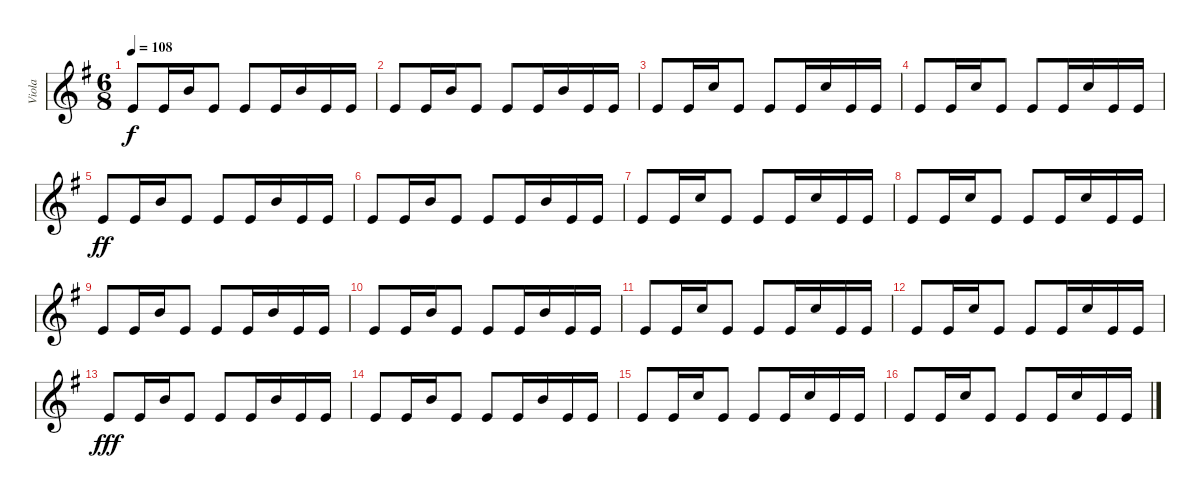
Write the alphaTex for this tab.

\track ("Viola" "Viola") {instrument stringensemble1}
\staff {score}
\tuning (A4 D4 G3 C3) {hide}
\ts (6 8)
\tempo 108
\clef g2
\ks eminor
2.2.8{dy f} 2.2.16 2.1.16 2.2.8 2.2.8 2.2.16 2.1.16 2.2.16 2.2.16 |
2.2.8 2.2.16 2.1.16 2.2.8 2.2.8 2.2.16 2.1.16 2.2.16 2.2.16 |
2.2.8 2.2.16 3.1.16 2.2.8 2.2.8 2.2.16 3.1.16 2.2.16 2.2.16 |
2.2.8 2.2.16 3.1.16 2.2.8 2.2.8 2.2.16 3.1.16 2.2.16 2.2.16 |
2.2.8{dy ff} 2.2.16 2.1.16 2.2.8 2.2.8 2.2.16 2.1.16 2.2.16 2.2.16 |
2.2.8 2.2.16 2.1.16 2.2.8 2.2.8 2.2.16 2.1.16 2.2.16 2.2.16 |
2.2.8 2.2.16 3.1.16 2.2.8 2.2.8 2.2.16 3.1.16 2.2.16 2.2.16 |
2.2.8 2.2.16 3.1.16 2.2.8 2.2.8 2.2.16 3.1.16 2.2.16 2.2.16 |
2.2.8 2.2.16 2.1.16 2.2.8 2.2.8 2.2.16 2.1.16 2.2.16 2.2.16 |
2.2.8 2.2.16 2.1.16 2.2.8 2.2.8 2.2.16 2.1.16 2.2.16 2.2.16 |
2.2.8 2.2.16 3.1.16 2.2.8 2.2.8 2.2.16 3.1.16 2.2.16 2.2.16 |
2.2.8 2.2.16 3.1.16 2.2.8 2.2.8 2.2.16 3.1.16 2.2.16 2.2.16 |
2.2.8{dy fff} 2.2.16 2.1.16 2.2.8 2.2.8 2.2.16 2.1.16 2.2.16 2.2.16 |
2.2.8 2.2.16 2.1.16 2.2.8 2.2.8 2.2.16 2.1.16 2.2.16 2.2.16 |
2.2.8 2.2.16 3.1.16 2.2.8 2.2.8 2.2.16 3.1.16 2.2.16 2.2.16 |
2.2.8 2.2.16 3.1.16 2.2.8 2.2.8 2.2.16 3.1.16 2.2.16 2.2.16
